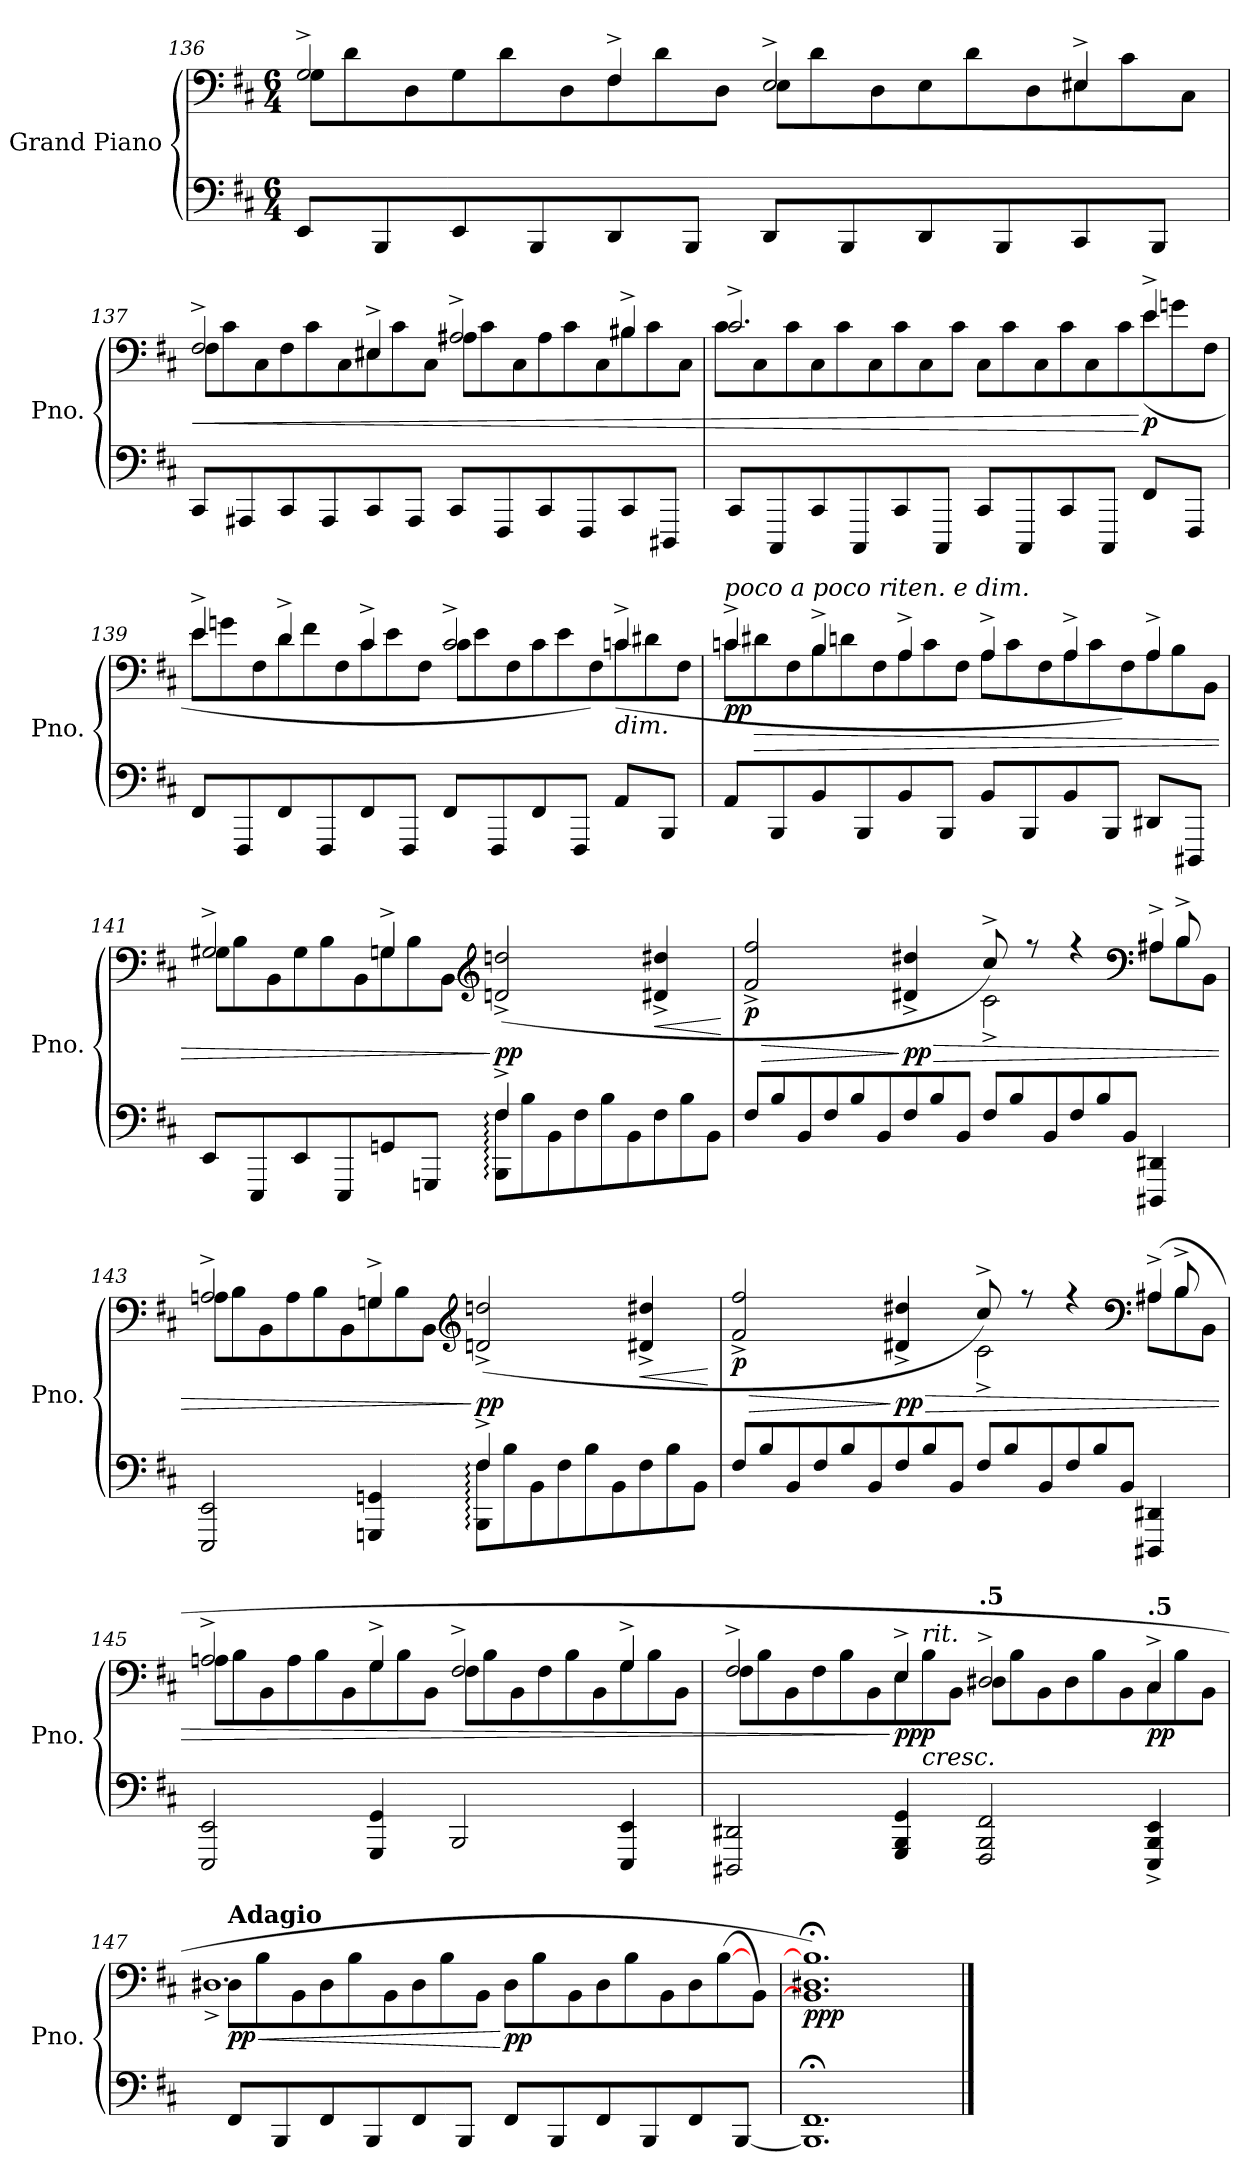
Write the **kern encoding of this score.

**kern	**kern	**dynam
*part1	*part1	*part1
*staff2	*staff1	*staff1/2
*I"Grand Piano	*	*
*I'Pno.	*	*
!!LO:LB:g=z
*clefF4	*clefF4	*
*k[f#c#]	*k[f#c#]	*
*M6/4	*M6/4	*
=136	=136	=136
*	*^	*
*	*	*Xtuplet	*
8EE/L	2G^/	12G\L	.
.	.	12d\	.
8BBB/	.	.	.
.	.	12D\	.
8EE/	.	12G\	.
.	.	12d\	.
8BBB/	.	.	.
.	.	12D\	.
8DD/	4F#^/	12F#\	.
.	.	12d\	.
8BBB/J	.	.	.
.	.	12D\J	.
8DD/L	2E^/	12E\L	.
.	.	12d\	.
8BBB/	.	.	.
.	.	12D\	.
8DD/	.	12E\	.
.	.	12d\	.
8BBB/	.	.	.
.	.	12D\	.
8CC#/	4E#X^/	12E#\	.
.	.	12c#\	.
8BBB/J	.	.	.
.	.	12C#\J	.
=137	=137	=137	=137
!	!	!	!LO:HP:b
8CC#/L	2F#^/	12F#\L	<
.	.	12c#\	.
8AAA#X/	.	.	.
.	.	12C#\	.
8CC#/	.	12F#\	.
.	.	12c#\	.
8AAA#/	.	.	.
.	.	12C#\	.
8CC#/	4E#X^/	12E#\	.
.	.	12c#\	.
8AAA#/J	.	.	.
.	.	12C#\J	.
8CC#/L	2A#X^/	12A#\L	.
.	.	12c#\	.
8FFF#/	.	.	.
.	.	12C#\	.
8CC#/	.	12A#\	.
.	.	12c#\	.
8FFF#/	.	.	.
.	.	12C#\	.
8CC#/	4B#X^/	12B#\	.
.	.	12c#\	.
8DDD#X/J	.	.	.
.	.	12C#\J	.
!!LO:PB:g=z	!!
=138	=138	=138	=138
8CC#/L	2.c#^/	12c#\L	.
.	.	12C#\	.
8CCC#/	.	.	.
.	.	12c#\	.
8CC#/	.	12C#\	.
.	.	12c#\	.
8CCC#/	.	.	.
.	.	12C#\	.
8CC#/	.	12c#\	.
.	.	12C#\	.
8CCC#/J	.	.	.
.	.	12c#\J	.
8CC#/L	2ryy	12C#\L	.
.	.	12c#\	.
8CCC#/	.	.	.
.	.	12C#\	.
8CC#/	.	12c#\	.
.	.	12C#\	.
8CCC#/J	.	.	.
.	.	12c#\	.
!	!	!	!LO:DY:n=1:b
8FF#/L	4e^/	(>12e\	[ p
.	.	12gn\	.
8FFF#/J	.	.	.
.	.	12F#\J	.
=139	=139	=139	=139
8FF#/L	4e^/	12e\L	.
.	.	12gn\	.
8FFF#/	.	.	.
.	.	12F#\	.
8FF#/	4d^/	12d\	.
.	.	12f#\	.
8FFF#/	.	.	.
.	.	12F#\	.
8FF#/	4c#^/	12c#\	.
.	.	12e\	.
8FFF#/J	.	.	.
.	.	12F#\J	.
8FF#/L	2c#^/	12c#\L	.
.	.	12e\	.
8FFF#/	.	.	.
.	.	12F#\	.
8FF#/	.	12c#\	.
.	.	12e\	.
8FFF#/J	.	.	.
.	.	12F#\)	.
!	!LO:TX:b:i:t=dim.	!	!
8AA/L	4cn^/	(>12c\	.
.	.	12d#X\	.
8BBB/J	.	.	.
.	.	12F#\J	.
!!LO:LB:g=z	!!
=140	=140	=140	=140
*	*MM99	*	*
!	!LO:TX:a:i:t=poco a poco riten. e dim.	!	!
!	!	!	!LO:HP:b
!	!	!	!LO:DY:n=1:b
8AA/L	4cn^/	12c\L	> pp
.	.	12d#X\	.
8BBB/	.	.	.
.	.	12F#\	.
*	*MM98	*	*
8BB/	4B^/	12B\	.
.	.	12dn\	.
8BBB/	.	.	.
.	.	12F#\	.
*	*MM97	*	*
8BB/	4A^/	12A\	.
.	.	12c\	.
8BBB/J	.	.	.
.	.	12F#\J	.
*	*MM96	*	*
8BB/L	4A^/	12A\L	.
.	.	12c\	.
8BBB/	.	.	.
.	.	12F#\	.
*	*MM95	*	*
8BB/	4A^/	12A\	.
.	.	12c\	.
8BBB/J	.	.	.
.	.	12F#\)	.
*	*MM94	*	*
8DD#X/L	4A^/	(<12A\	.
.	.	12B\	.
8DDD#X/J	.	.	.
.	.	12BB\J	.
=141	=141	=141	=141
*	*MM93	*	*
*^	*	*	*
2.ryy	8EE/L	2G#X^/	12G#\L	.
.	.	.	12B\	.
.	8EEE/	.	.	.
.	.	.	12BB\	.
*	*	*MM92	*	*
.	8EE/	.	12G#\	.
.	.	.	12B\	.
.	8EEE/	.	.	.
.	.	.	12BB\	.
*	*	*MM91	*	*
.	8GGn/	4Gn^/	12G\	.
.	.	.	12B\	.
.	8GGGn/J	.	.	.
.	.	.	12BB\J	.
*	*	*MM90	*	*
8qBBB\yy	.	.	.	.
*	*	*clefG2	*	*
*	*Xtuplet	*	*	*
!	!	!	!	!LO:DY:n=1:b
4F#^/)	12BBB\: 12F#\:L	(>2dn/^ 2ddn/^	2.ryy	] pp
.	12B\	.	.	.
.	12BB\	.	.	.
*	*	*MM89	*	*
2ryy	12F#\	.	.	.
.	12B\	.	.	.
.	12BB\	.	.	.
*	*	*MM88	*	*
!	!	!	!	!LO:HP:b
.	12F#\	4d#X/^ 4dd#X/^	.	<
.	12B\	.	.	.
.	12BB\J	.	.	.
*v	*v	*	*	*
*	*v	*v	*
.	.	[
!!LO:LB:g=z
=142	=142	=142
*	*MM87	*
*^	*	*
!	!	!	!LO:HP:b
*	*	*^	*
*	*	*	*^	*
!	!	!	!	!	!LO:DY:n=1:b
12F#/L	4ryy	2f#/^ 2ff#/^	2.ryy	3%4ryy	> p
12B/	.	.	.	.	.
12BB/	.	.	.	.	.
*v	*v	*	*	*	*
*	*MM86	*	*	*
12F#/	.	.	.	.
12B/	.	.	.	.
12BB/	.	.	.	.
*	*MM85	*	*	*
!	!	!	!	!LO:HP:n=1:b
!	!	!	!	!LO:DY:n=2:b
12F#/	4d#X/^ 4dd#X/^	.	.	] > pp
12B/	.	.	.	.
12BB/J	.	.	.	.
*	*MM84	*	*	*
12F#/L	8cc#^/)	2c#^\	.	.
12B/	.	.	.	.
.	8r	.	.	.
12BB/	.	.	.	.
*	*MM83	*	*	*
12F#/	4r	.	.	.
12B/	.	.	.	.
12BB/J	.	.	.	.
*	*clefF4	*	*	*
*	*MM82	*	*	*
*^	*	*	*	*
12ryy	4DDD#X/ 4DD#X/	4A#X^/	(<12A#\L	.	.
12ryy	.	.	12B\	12B^/	.
12ryy	.	.	12BB\J	12ryy	.
*	*	*v	*v	*v	*
=143	=143	=143	=143
*	*	*MM81	*
*	*	*^	*
2.ryy	2EEE/ 2EE/	2An^/	12A\L	.
.	.	.	12B\	.
.	.	.	12BB\	.
*	*	*MM80	*	*
.	.	.	12A\	.
.	.	.	12B\	.
.	.	.	12BB\	.
*	*	*MM79	*	*
.	4GGGn/ 4GGn/	4Gn^/	12G\	.
.	.	.	12B\	.
.	.	.	12BB\J	.
*	*	*MM78	*	*
8qBBB\yy	.	.	.	.
*	*	*clefG2	*	*
!	!	!	!	!LO:DY:n=1:b
4F#^/)	12BBB\: 12F#\:L	(>2dn/^ 2ddn/^	2.ryy	] pp
.	12B\	.	.	.
.	12BB\	.	.	.
*	*	*MM77	*	*
2ryy	12F#\	.	.	.
.	12B\	.	.	.
.	12BB\	.	.	.
*	*	*MM76	*	*
!	!	!	!	!LO:HP:b
.	12F#\	4d#X/^ 4dd#X/^	.	<
.	12B\	.	.	.
.	12BB\J	.	.	.
*v	*v	*	*	*
*	*v	*v	*
.	.	[
!!LO:LB:g=z
=144	=144	=144
*	*MM75	*
*^	*	*
!	!	!	!LO:HP:b
*	*	*^	*
*	*	*	*^	*
!	!	!	!	!	!LO:DY:n=1:b
12F#/L	4ryy	2f#/^ 2ff#/^	2.ryy	3%4ryy	> p
12B/	.	.	.	.	.
12BB/	.	.	.	.	.
*v	*v	*	*	*	*
*	*MM74	*	*	*
12F#/	.	.	.	.
12B/	.	.	.	.
12BB/	.	.	.	.
*	*MM73	*	*	*
!	!	!	!	!LO:HP:n=1:b
!	!	!	!	!LO:DY:n=2:b
12F#/	4d#X/^ 4dd#X/^	.	.	] > pp
12B/	.	.	.	.
12BB/J	.	.	.	.
*	*MM72	*	*	*
12F#/L	8cc#^/)	2c#^\	.	.
12B/	.	.	.	.
.	8r	.	.	.
12BB/	.	.	.	.
*	*MM71	*	*	*
12F#/	4r	.	.	.
12B/	.	.	.	.
12BB/J	.	.	.	.
*	*clefF4	*	*	*
*	*MM70	*	*	*
*^	*	*	*	*
12ryy	4DDD#X/ 4DD#X/	(>4A#X^/	12A#\L	.	.
12ryy	.	.	12B\	12B^/	.
12ryy	.	.	12BB\J	12ryy	.
*v	*v	*	*	*	*
*	*v	*v	*v	*
=145	=145	=145
*	*MM69	*
*	*^	*
2EEE/ 2EE/	2An^/	12A\L	.
.	.	12B\	.
.	.	12BB\	.
*	*MM68	*	*
.	.	12A\	.
.	.	12B\	.
.	.	12BB\	.
*	*MM67	*	*
4GGG/ 4GG/	4G^/	12G\	.
.	.	12B\	.
.	.	12BB\J	.
*	*MM66	*	*
2BBB/	2F#^/	12F#\L	.
.	.	12B\	.
.	.	12BB\	.
*	*MM65	*	*
.	.	12F#\	.
.	.	12B\	.
.	.	12BB\	.
*	*MM64	*	*
4EEE/ 4EE/	4G^/	12G\	.
.	.	12B\	.
.	.	12BB\J	.
!!LO:LB:g=z	!!
=146	=146	=146	=146
*	*MM63	*	*
2DDD#X/ 2DD#X/	2F#^/	12F#\L	.
.	.	12B\	.
.	.	12BB\	.
*	*MM62	*	*
.	.	12F#\	.
.	.	12B\	.
.	.	12BB\	.
*	*MM60	*	*
!	!	!	!LO:DY:n=1:b
4GGG/ 4BBB/ 4GG/	4E^/	12E\	] ppp
!	!	!LO:TX:a:i:t=rit.	!
!	!	!	!LO:HP:b
.	.	12B\	<
.	.	12BB\J	.
*	*MM57	*	*
!	!LO:TX:a:B:t=.5	!	!
2FFF#/ 2BBB/ 2FF#/	2D#X^/	12D#\L	.
.	.	12B\	.
.	.	12BB\	.
*	*MM55	*	*
.	.	12D#\	.
.	.	12B\	.
.	.	12BB\	.
*	*MM52	*	*
!	!LO:TX:a:B:t=.5	!	!
!	!	!	!LO:DY:n=2:b
4EEE/^ 4BBB/^ 4EE/^	4C#^/	12C#\	pp
.	.	12B\	.
.	.	12BB\J	.
=147	=147	=147	=147
!	!LO:TX:a:B:t=Adagio	!	!
!	!	!	!LO:HP:b
!	!	!	!LO:DY:n=1:b
8FF#/L	12D#X\L	1.D#^	< pp
.	12B\	.	.
8BBB/	.	.	.
.	12BB\	.	.
8FF#/	12D#\	.	.
.	12B\	.	.
8BBB/	.	.	.
.	12BB\	.	.
8FF#/	12D#\	.	.
.	12B\	.	.
8BBB/J	.	.	.
.	12BB\J	.	.
!	!	!	!LO:DY:n=2:b
8FF#/L	12D#\L	.	[ pp
.	12B\	.	.
8BBB/	.	.	.
.	12BB\	.	.
8FF#/	12D#\	.	.
.	12B\	.	.
8BBB/	.	.	.
.	12BB\	.	.
8FF#/	12D#\	.	.
.	(>[12B\	.	.
[8BBB/J	.	.	.
.	[12BB\ 12B\yy_J)	.	.
*	*v	*v	*
.	.	[
=148	=148	=148
!	!	!LO:DY:b
1.BBB];< 1.FF#;<	1.BB];< 1.D#X;< 1.B];<)	ppp
==	==	==
*-	*-	*-
